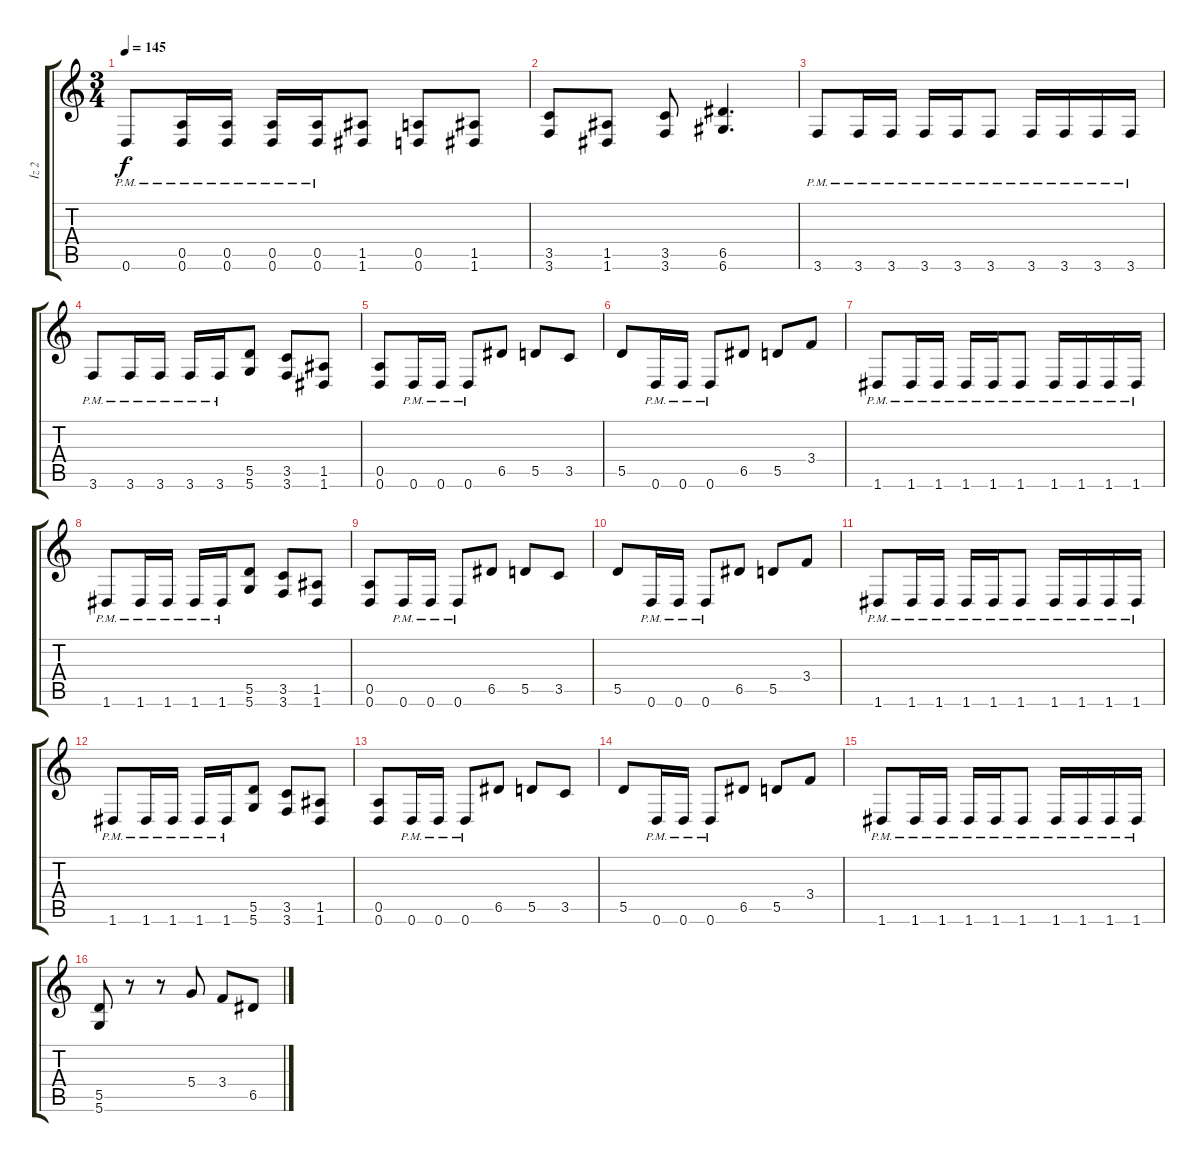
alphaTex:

\track ("İz 2" "İz 2") {instrument distortionguitar}
\staff {score tabs}
\tuning (E4 B3 G3 D3 A2 D2) {hide}
\ts (3 4)
\tempo 145
\clef g2
\ks c
0.6{pm}.8{dy f} (0.5{pm} 0.6).16 (0.5{pm} 0.6).16 (0.5{pm} 0.6).16 (0.5{pm} 0.6).16 (1.5 1.6).8 (0.5 0.6).8 (1.5 1.6).8 |
(3.5 3.6).8 (1.5 1.6).8 (3.5 3.6).8 (6.5 6.6).4{d} |
3.6{pm}.8 3.6{pm}.16 3.6{pm}.16 3.6{pm}.16 3.6{pm}.16 3.6{pm}.8 3.6{pm}.16 3.6{pm}.16 3.6{pm}.16 3.6{pm}.16 |
3.6{pm}.8 3.6{pm}.16 3.6{pm}.16 3.6{pm}.16 3.6{pm}.16 (5.5 5.6).8 (3.5 3.6).8 (1.5 1.6).8 |
(0.5 0.6).8 0.6{pm}.16 0.6{pm}.16 0.6{pm}.8 6.5.8 5.5.8 3.5.8 |
5.5.8 0.6{pm}.16 0.6{pm}.16 0.6{pm}.8 6.5.8 5.5.8 3.4.8 |
1.6{pm}.8 1.6{pm}.16 1.6{pm}.16 1.6{pm}.16 1.6{pm}.16 1.6{pm}.8 1.6{pm}.16 1.6{pm}.16 1.6{pm}.16 1.6{pm}.16 |
1.6{pm}.8 1.6{pm}.16 1.6{pm}.16 1.6{pm}.16 1.6{pm}.16 (5.5 5.6).8 (3.5 3.6).8 (1.5 1.6).8 |
(0.5 0.6).8 0.6{pm}.16 0.6{pm}.16 0.6{pm}.8 6.5.8 5.5.8 3.5.8 |
5.5.8 0.6{pm}.16 0.6{pm}.16 0.6{pm}.8 6.5.8 5.5.8 3.4.8 |
1.6{pm}.8 1.6{pm}.16 1.6{pm}.16 1.6{pm}.16 1.6{pm}.16 1.6{pm}.8 1.6{pm}.16 1.6{pm}.16 1.6{pm}.16 1.6{pm}.16 |
1.6{pm}.8 1.6{pm}.16 1.6{pm}.16 1.6{pm}.16 1.6{pm}.16 (5.5 5.6).8 (3.5 3.6).8 (1.5 1.6).8 |
(0.5 0.6).8 0.6{pm}.16 0.6{pm}.16 0.6{pm}.8 6.5.8 5.5.8 3.5.8 |
5.5.8 0.6{pm}.16 0.6{pm}.16 0.6{pm}.8 6.5.8 5.5.8 3.4.8 |
1.6{pm}.8 1.6{pm}.16 1.6{pm}.16 1.6{pm}.16 1.6{pm}.16 1.6{pm}.8 1.6{pm}.16 1.6{pm}.16 1.6{pm}.16 1.6{pm}.16 |
(5.5 5.6).8 r.8 r.8 5.4.8 3.4.8 6.5.8
